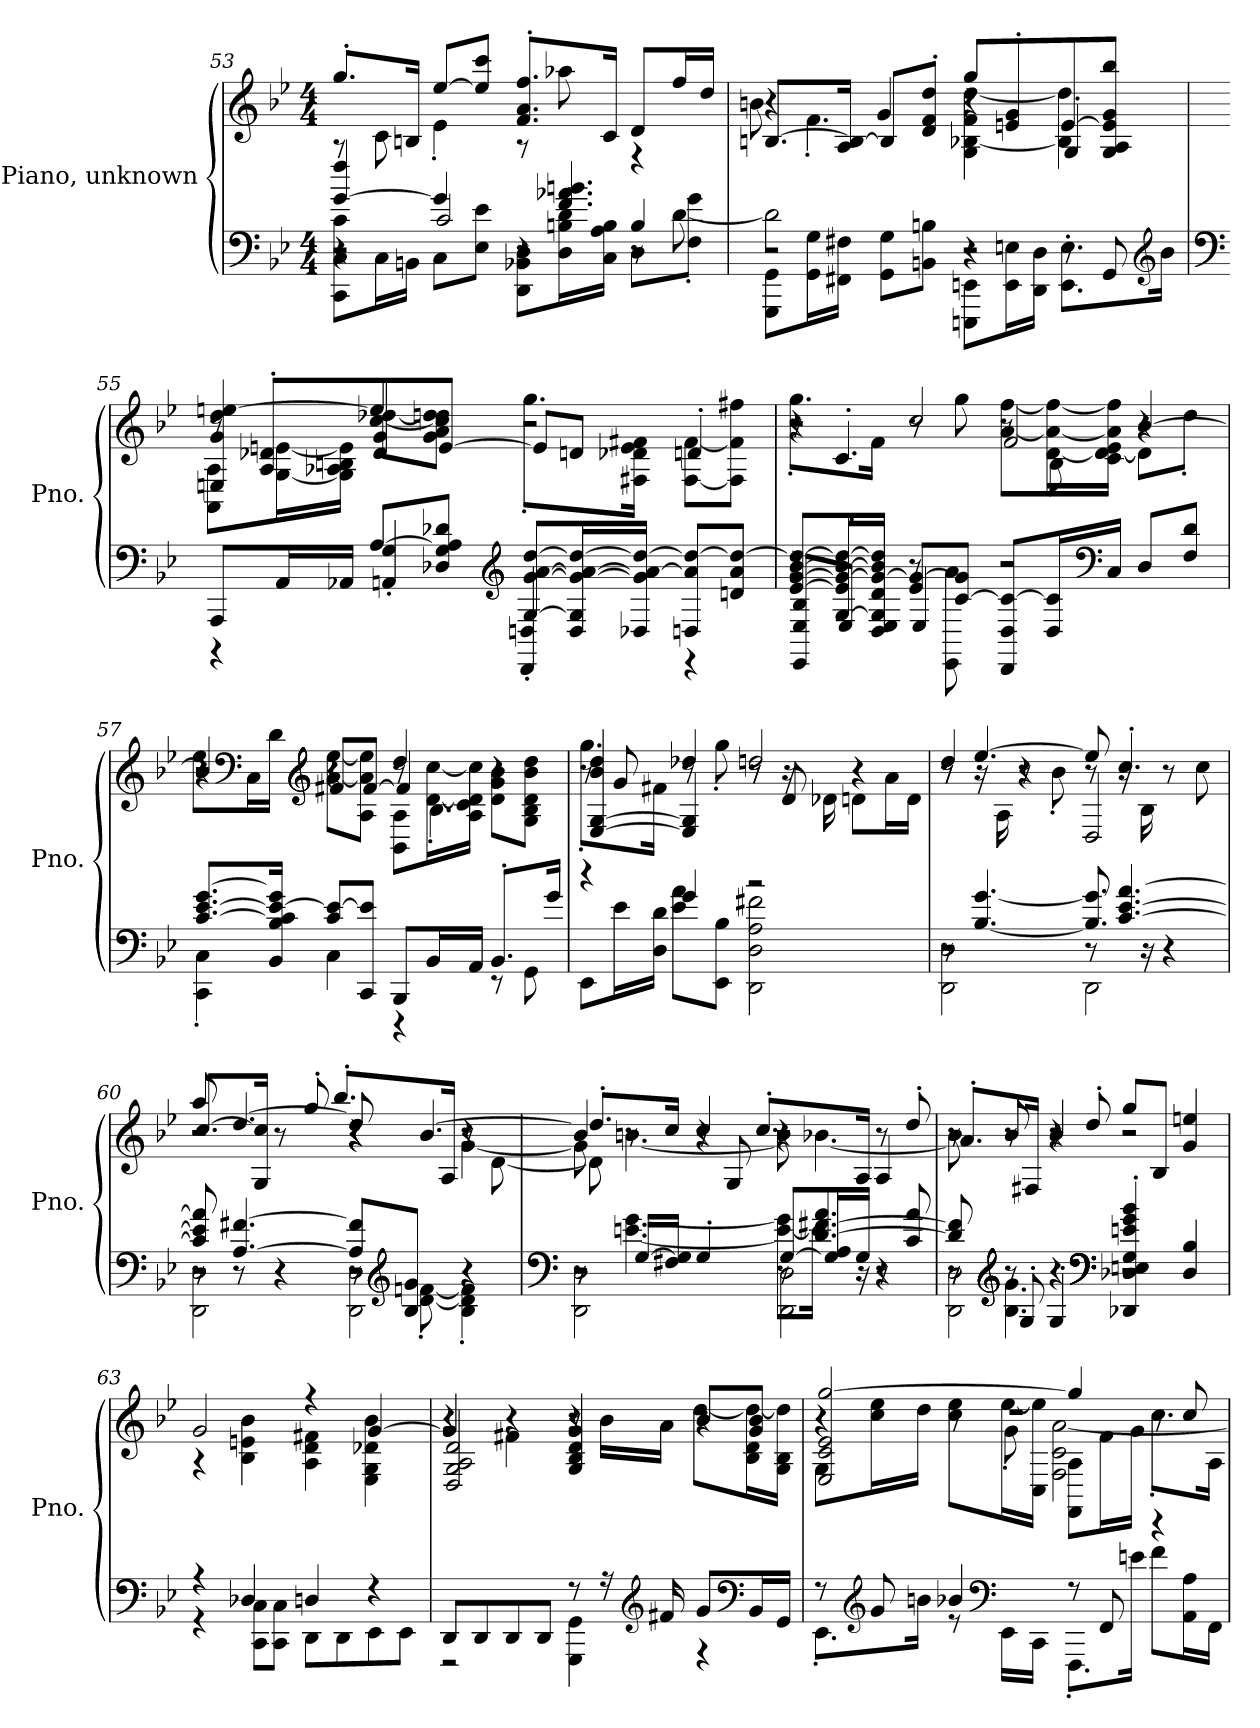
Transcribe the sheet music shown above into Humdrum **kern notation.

**kern	**kern
*part1	*part1
*staff2	*staff1
*I"Piano, unknown	*
*I'Pno.	*
!!LO:LB:g=z
*clefF4	*clefG2
*k[b-e-]	*k[b-e-]
*M4/4	*M4/4
=53	=53
*^	*^
*	*^	*	*
*	*	*^	*	*
[4g/ 4ff/	2r	4r	8CC\ 8C\ 8c\L	8.gg'/L	8r
.	.	.	16C\L	.	8c\
.	.	.	16BBn\JJ	16Bn/Jk	.
4g/]	.	2c/	8C\L	[8ee-/L	4e-'\
.	.	.	8E-\ 8e-\J	8ee-/] 8ccc/J	.
8r	4r	.	8DD\ 8BB-X\ 8D\L	8.f/' 8.a/' 8.ff/'L	8r
4.f/ 4.a-X/ 4.bn/	.	.	16D\ 16Bn\ 16d\L	.	8aa-X\
.	.	.	16C\ 16A\ 16B\JJ	16c/Jk	.
.	8r	4B/	8D\L	8d/L	4r
.	[8d\	.	8F\' 8g\'J	16ff/L	.
.	.	.	.	16dd/JJ	.
*	*	*v	*v	*	*
=54	=54	=54	=54	=54
*	*	*	*	*^
2r	2d\]	8GGG\ 8GG\L	[8.Bn/L	8bn\	4r
.	.	16GG\ 16G\L	.	4.f'\	.
.	.	16FF#X\ 16F#X\JJ	16A/ 16B/_Jk	.	.
.	.	8GG\ 8G\L	8B/L]	.	4g/
.	.	8BBn\ 8Bn\J	8d/' 8f/' 8dd/'J	.	.
4r	2r	8EEEn\ 8EEn\L	8gg/L	4G\ [4B-X\ 4f\ [4dd\	4r
.	.	16EE\ 16En\L	8en/' 8g/'	.	.
.	.	16DD\ 16D\JJ	.	.	.
8r	.	8.EE\' 8.E\'L	[8e/	4B-\] 4dd\]	4G'/
8GG/	.	.	8G/ 8A/ 8e/] 8g/ 8bb-/J	.	.
*clefG2	*	*	*	*	*
.	.	16b-\Jk	.	.	.
*v	*v	*v	*	*	*
!!LO:LB:g=z	!!	!!
=55	=55	=55	=55
*clefF4	*	*	*
*^	*	*	*
8AAA/L	4r	4En/ 4g/ 4dd/ [4een/	8AA\ 8A\L	8r
16AA/L	.	.	[16G\ [16en\L	8A/' 8d-X/'L
16AA-X/JJ	.	.	16G\] 16A-X\ 16Bn\ 16e\]JJ	.
[8A/L	4AAn/' 4G/'	4ee/]	[8cc\ [8dd-X\L	8d-/ 8g/
8D-X/ 8G/ 8A/] 8d-X/J	.	.	8g\ 8a\ 8cc\] 8dd-\] 8ddn\J	[8e/J
*clefG2	*	*	*	*
[8G/ [8g/ [8a/ [8dd/L	4DD/' 4Dn/'	2r	8.gg'\L	8e/L]
16D/ 16G/] 16g/_ 16a/_ 16dd/_L	.	.	.	8dn/J
16D-X/ 16g/] 16a/_ 16dd/_JJ	.	.	16F#X\ 16d-X\ 16e\ 16f#X\Jk	.
8Dn/ 8a/] 8dd/_L	4r	.	[8F#\ [8f#\L	4dn'/
8dn/ 8a/ 8dd/_J	.	.	8F#\] 8f#\] 8ff#X\J	.
!!LO:LB:g=z
=56	=56	=56	=56	=56
*	*^	*	*	*^
[8e-/ [8g/ [8b-/ 8dd/_L	4r	8EE-/ 8E-/ 8B-/L	4r	8.gg'\L	8r	2r
[16G/ 16e-/] 16g/_ 16b-/_ 16dd/_L	.	8E-'/J	.	.	4.c'/	.
16D/ 16E-/ 16G/] 16d/ 16g/_ 16b-/] 16dd/]JJ	.	.	.	16f\Jk	.	.
8e-/ 8g/_L	8r	4E-/	2cc/	8r	.	.
[8c/ 8g/]J	8EE-\ 8a\	.	.	8gg\	.	.
8DD/ 8D/ 8c/_L	2r	2r	.	[8a\ [8ff\L	2f/	8r
16D/ 16c/]L	.	.	.	[16d\ 16a\_ 16ff\_L	.	8B-\
*clefF4	*	*	*	*	*	*
16C/JJ	.	.	.	16c\ 16d\_ 16e-\ 16a\] 16ff\]JJ	.	.
8D/L	.	.	[4b-/	8d\L]	.	4r
8F/ 8d/J	.	.	.	8dd'\J	.	.
*	*v	*v	*	*	*	*
=57	=57	=57	=57	=57	=57
[8.c/ [8.e-/ [8.g/L	4CC\' 4C\'	4b-/]	8ee-\L	4r	2r
*	*	*clefF4	*	*	*
.	.	.	16C\L	.	.
16BB-/ 16B-/ 16c/] 16e-/_ 16g/]Jk	.	.	16d\JJ	.	.
*	*	*clefG2	*	*	*
8c/ 8e-/_L	4C\	4r	[8a\ [8ee-\L	8f#X/L	.
8CC/ 8e-/]J	.	.	8A\ 8a\] 8ee-\]J	[8f#/J	.
8BBB-/L	4r	4dd/	8BB-\ 8A\L	4f#/]	8r
16BB-/L	.	.	[16d\ [16cc\L	.	4.B-'\
16AA/JJ	.	.	16A\ 16c\ 16d\] 16cc\]JJ	.	.
8.BB-'/L	8r	4r	8d\ 8g\ 8b-\L	4r	.
.	8GG\	.	8G\ 8B-\ 8d\ 8b-\ 8dd\J	.	.
16g/Jk	.	.	.	.	.
*	*	*	*	*v	*v
!!LO:PB:g=z
=58	=58	=58	=58	=58
4r	8EE-\L	8r	8.gg'\L	[4E-/ [4G/ 4b-/ 4dd/
.	16e-\L	8g/	.	.
.	16D\ 16d\JJ	.	16f#X\Jk	.
4g/	8e-\ 8a\L	4dd-X/	8r	4E-/] 4G/]
.	8EE-\ 8B-\J	.	8gg'\	.
2r	2DD\ 2D\ 2A\ 2f#X\	2ddn/	8r	8r
.	.	.	16r	8d/
.	.	.	16d-X\	.
.	.	.	8dn\L	4r
.	.	.	16a\L	.
.	.	.	16d\JJ	.
=59	=59	=59	=59	=59
*	*^	*	*	*
2r	8r	2DD\ 2D\	8r	8r	4dd/
.	[4.B-/ [4.g/	.	[4.ee-/	16r	.
.	.	.	.	16A\	.
.	.	.	.	8r	4r
.	.	.	.	8b-'\	.
8r	8.B-/] 8.g/]	2DD\	8ee-/]	8r	2D/
[4.c/ [4.e-/ [4.a/	.	.	4.cc'/	16r	.
.	16r	.	.	16B-\	.
.	4r	.	.	8r	.
.	.	.	.	8cc\	.
!!LO:LB:g=z
=60	=60	=60	=60	=60	=60
*	*	*^	*	*	*^
8c/] 8e-/] 8a/]	2r	8r	2DD\ 2D\	8aa/	2r	[8.cc/L	2r
8r	.	[4.A/ [4.f#X/	.	[4.dd/	.	.	.
.	.	.	.	.	.	16G/ 16cc/]Jk	.
4r	.	.	.	.	.	8r	.
.	.	.	.	.	.	8gg'/	.
2r	8r	8A/] 8f#/]L	2DD\ 2D\	8dd/]	4r	8.bb-'/L	4r
*clefG2	*	*	*	*	*	*	*
.	[8d\' [8fn\'	8B-/ 8g/J	.	[4.b-/	.	.	.
.	.	.	.	.	.	16A/Jk	.
.	4B-\' 4d\]' 4f\]'	4r	.	.	[4g\	4r	8r
.	.	.	.	.	.	.	[8d\
=61	=61	=61	=61	=61	=61	=61	=61
*clefF4	*	*	*	*	*	*	*
2r	8r	8r	2DD\ 2D\	4b-/]	8g\]	8.dd'/L	8d\]
.	[4.en\ [4.g\	[16G/LL	.	.	[4.bn\	.	8r
.	.	16F#X/ 16G/]JJ	.	.	.	16cc/Jk	.
.	.	4G'/	.	4cc/	.	8r	4r
.	.	.	.	.	.	8G/	.
8r	8e\_ 8g\]L	[8G/L	2DD\ 2D\	4r	8b\]	8.cc'/L	2r
[4.d/ [4.f#X/ 4.a/	16e\Jk]	16G/] 16A/L	.	.	[4.b-X\	.	.
.	16r	16G/JJ	.	.	.	16A/Jk	.
.	4r	8r	.	4A/	.	8r	.
.	.	8c/ 8a/	.	.	.	8dd'/	.
*	*	*	*	*	*	*v	*v
!!LO:LB:g=z
=62	=62	=62	=62	=62	=62	=62
8d/] 8f#/]	8r	8r	2DD\ 2D\	8r	8b-\]	8.a'/L
*clefG2	*	*	*	*	*	*
8r	4.B-\ 4.g\	8G'/	.	8b-/	8r	.
.	.	.	.	.	.	16F#X/Jk
4r	.	4G'/	.	4b-/	4r	8r
.	.	.	.	.	.	8dd'/
*clefF4	*	*	*	*	*	*
2r	2r	4DD-X/' 4D-X/' 4En/' 4G/' 4en/' 4g/' 4b-/'	2r	2r	2r	8gg/L
.	.	.	.	.	.	8B-/J
.	.	4D-/ 4B-/	.	.	.	4g/ 4een/
*	*v	*v	*v	*	*	*
*	*	*	*v	*v
=63	=63	=63	=63
4r	4r	2g/	4r
4D-X/	8CC\ 8C\L	.	4B-\ 4en\ 4b-\
.	8CC\ 8C\J	.	.
4Dn/	8DD\L	4r	4A\ 4d\ 4f#X\
.	8DD\	.	.
4r	8EE-\	[4g/	4E-\ 4G\ 4d-X\ 4b-\
.	8EE-\J	.	.
=64	=64	=64	=64
*	*	*	*^
8DD/L	2r	4g/]	4r	2D/ 2G/ 2A/ 2d/
8DD/	.	.	.	.
8DD/	.	4r	4f#X\	.
8DD/J	.	.	.	.
8r	4GGG\ 4GG\	4r	8r	4G/ 4B-/ 4d/ 4g/
16r	.	.	16b-\LL	.
*clefG2	*	*	*	*
16f#X/	.	.	16a\JJ	.
8g/L	4r	8b-/L	[8dd\L	4r
*clefF4	*	*	*	*
16BB-/L	.	8g/ 8b-/J	16B-\ 16d\ 16dd\_L	.
16GG/JJ	.	.	16G\ 16B-\ 16dd\]JJ	.
!!LO:LB:g=z
=65	=65	=65	=65	=65
*	*	*	*	*^
8r	8.EE-'\L	1r	8G\L	2E-/ 2c/ 2e-/ [2gg/	4r
*clefG2	*	*	*	*	*
8g/	.	.	16cc\ 16ee-\L	.	.
.	16bn\Jk	.	16dd\JJ	.	.
4b-X/	8r	.	8cc\ 8ee-\L	.	8r
*clefF4	*	*	*	*	*
.	16EE-\LL	.	[16ee-\L	.	8g'\
.	16CC\JJ	.	16C\ 16ee-\]JJ	.	.
8r	8.FFF'\L	.	8FF\ 8A\L	4gg/]	2F\ 2c\ [2a\
8FF/	.	.	16f\L	.	.
.	16en\Jk	.	16g\JJ	.	.
4r	8f\L	.	8.cc'\L	8r	.
.	16AA\ 16A\L	.	.	8cc/	.
.	16FF\JJ	.	16A\Jk	.	.
*v	*v	*	*	*	*
*	*v	*v	*v	*v
=	=
*-	*-
